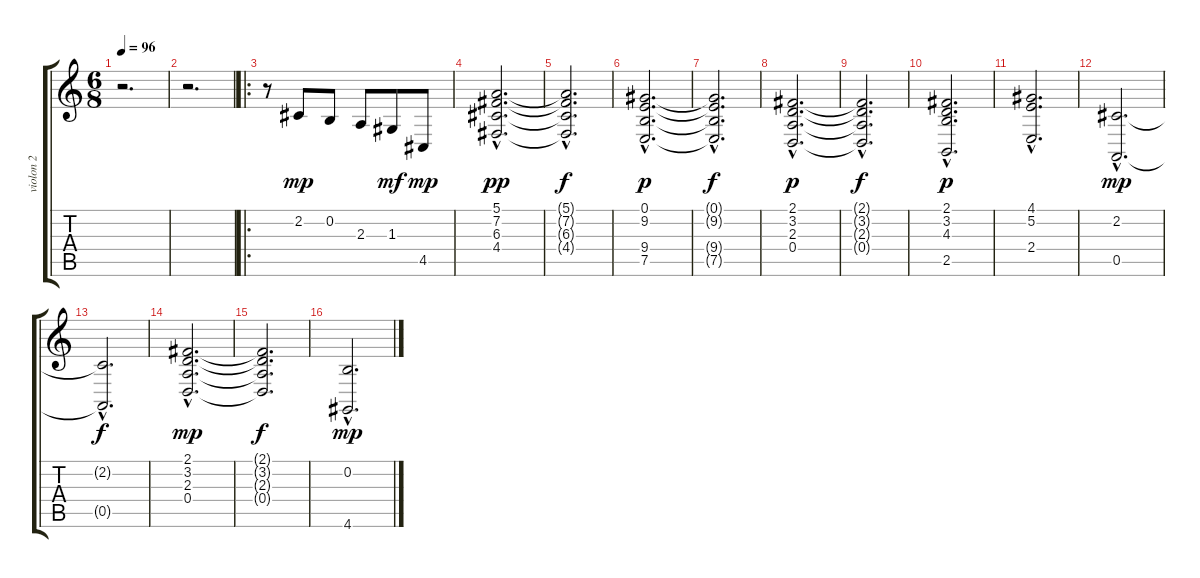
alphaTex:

\track ("violon 2" "violon 2") {instrument violin}
\staff {score tabs}
\tuning (E4 B3 G3 D3 A2 E2) {hide}
\ts (6 8)
\tempo 96
\clef g2
\ks c
r.2{d dy mp} |
r.2{d} |
\ro
r.8 2.2.8 0.2.8 2.3.8 1.3.8{dy mf} 4.5.8{dy mp} |
(5.1{hac} 7.2{hac} 6.3{hac} 4.4{hac}).2{d dy pp} |
(5.1{hac t} 7.2{hac t} 6.3{t} 4.4{hac t}).2{d dy f} |
(0.1{hac} 9.2{hac} 9.4{hac} 7.5{hac}).2{d dy p} |
(0.1{t} 9.2{hac t} 9.4{hac t} 7.5{hac t}).2{d dy f} |
(2.1{hac} 3.2{hac} 2.3{hac} 0.4{hac}).2{d dy p} |
(2.1{hac t} 3.2{hac t} 2.3{t} 0.4{hac t}).2{d dy f} |
(2.1{hac} 3.2{hac} 4.3 2.5{hac}).2{d dy p} |
(4.1 5.2 2.4{hac}).2{d} |
(2.2{hac} 0.5{hac}).2{d dy mp} |
(2.2{hac t} 0.5{hac t}).2{d dy f} |
(2.1{hac} 3.2{hac} 2.3{hac} 0.4{hac}).2{d dy mp} |
(2.1{t} 3.2{t} 2.3{t} 0.4{t}).2{d dy f} |
(0.2{hac} 4.6{hac}).2{d dy mp}
